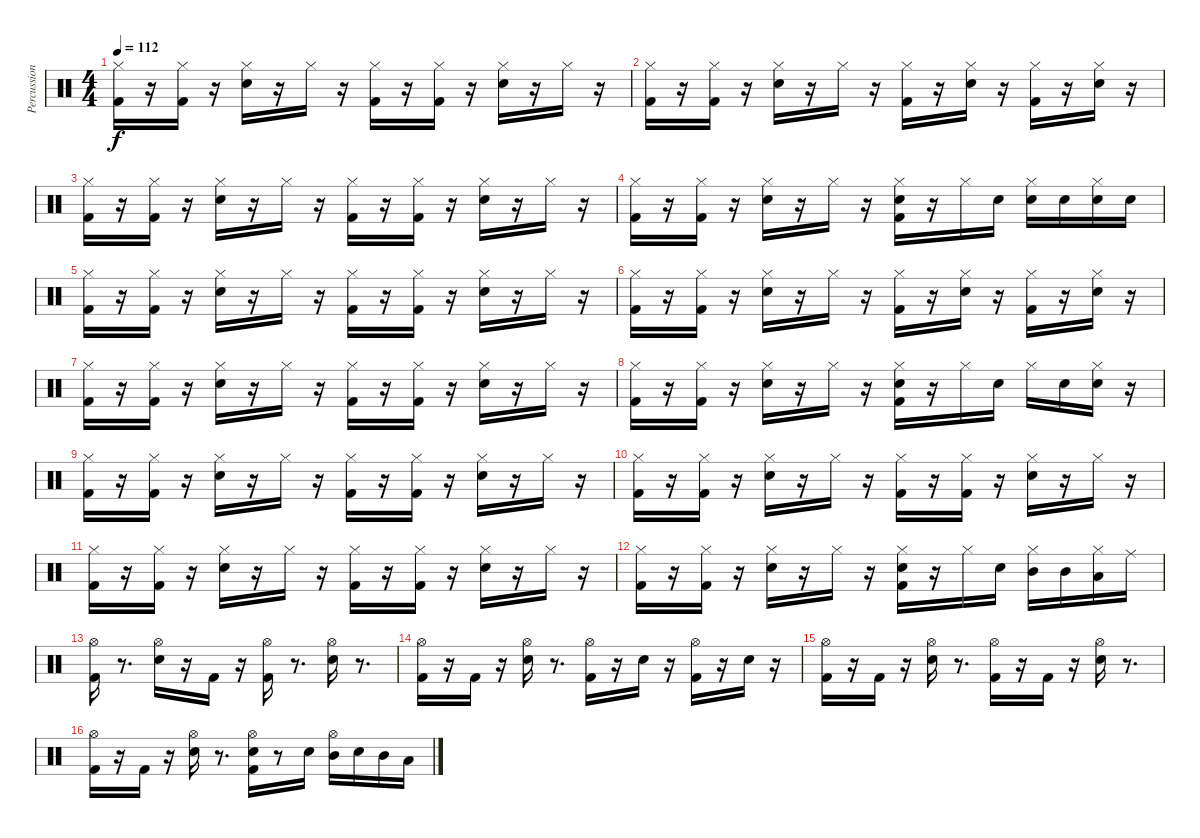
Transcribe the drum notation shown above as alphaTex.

\track ("Percussion" "Percussion") {instrument percussion}
\staff {score}
\articulation defaults
\ts (4 4)
\tempo 112
\clef neutral
\ks c
("Hi-Hat (closed)" "Kick (hit) 2").16{dy f} r.16 ("Hi-Hat (closed)" "Kick (hit) 2").16 r.16 ("Snare (hit) 2" "Hi-Hat (closed)").16 r.16 "Hi-Hat (closed)".16 r.16 ("Hi-Hat (closed)" "Kick (hit) 2").16 r.16 ("Hi-Hat (closed)" "Kick (hit) 2").16 r.16 ("Snare (hit) 2" "Hi-Hat (closed)").16 r.16 "Hi-Hat (closed)".16 r.16 |
("Hi-Hat (closed)" "Kick (hit) 2").16 r.16 ("Hi-Hat (closed)" "Kick (hit) 2").16 r.16 ("Snare (hit) 2" "Hi-Hat (closed)").16 r.16 "Hi-Hat (closed)".16 r.16 ("Hi-Hat (closed)" "Kick (hit) 2").16 r.16 ("Snare (hit) 2" "Hi-Hat (closed)").16 r.16 ("Hi-Hat (closed)" "Kick (hit) 2").16 r.16 ("Snare (hit) 2" "Hi-Hat (closed)").16 r.16 |
("Hi-Hat (closed)" "Kick (hit) 2").16 r.16 ("Hi-Hat (closed)" "Kick (hit) 2").16 r.16 ("Snare (hit) 2" "Hi-Hat (closed)").16 r.16 "Hi-Hat (closed)".16 r.16 ("Hi-Hat (closed)" "Kick (hit) 2").16 r.16 ("Hi-Hat (closed)" "Kick (hit) 2").16 r.16 ("Snare (hit) 2" "Hi-Hat (closed)").16 r.16 "Hi-Hat (closed)".16 r.16 |
("Hi-Hat (closed)" "Kick (hit) 2").16 r.16 ("Hi-Hat (closed)" "Kick (hit) 2").16 r.16 ("Snare (hit) 2" "Hi-Hat (closed)").16 r.16 "Hi-Hat (closed)".16 r.16 ("Snare (hit) 2" "Hi-Hat (closed)" "Kick (hit) 2").16 r.16 "Hi-Hat (closed)".16 "Snare (hit) 2".16 ("Snare (hit) 2" "Hi-Hat (closed)").16 "Snare (hit) 2".16 ("Snare (hit) 2" "Hi-Hat (closed)").16 "Snare (hit) 2".16 |
("Hi-Hat (closed)" "Kick (hit) 2").16 r.16 ("Hi-Hat (closed)" "Kick (hit) 2").16 r.16 ("Snare (hit) 2" "Hi-Hat (closed)").16 r.16 "Hi-Hat (closed)".16 r.16 ("Hi-Hat (closed)" "Kick (hit) 2").16 r.16 ("Hi-Hat (closed)" "Kick (hit) 2").16 r.16 ("Snare (hit) 2" "Hi-Hat (closed)").16 r.16 "Hi-Hat (closed)".16 r.16 |
("Hi-Hat (closed)" "Kick (hit) 2").16 r.16 ("Hi-Hat (closed)" "Kick (hit) 2").16 r.16 ("Snare (hit) 2" "Hi-Hat (closed)").16 r.16 "Hi-Hat (closed)".16 r.16 ("Hi-Hat (closed)" "Kick (hit) 2").16 r.16 ("Snare (hit) 2" "Hi-Hat (closed)").16 r.16 ("Hi-Hat (closed)" "Kick (hit) 2").16 r.16 ("Snare (hit) 2" "Hi-Hat (closed)").16 r.16 |
("Hi-Hat (closed)" "Kick (hit) 2").16 r.16 ("Hi-Hat (closed)" "Kick (hit) 2").16 r.16 ("Snare (hit) 2" "Hi-Hat (closed)").16 r.16 "Hi-Hat (closed)".16 r.16 ("Hi-Hat (closed)" "Kick (hit) 2").16 r.16 ("Hi-Hat (closed)" "Kick (hit) 2").16 r.16 ("Snare (hit) 2" "Hi-Hat (closed)").16 r.16 "Hi-Hat (closed)".16 r.16 |
("Hi-Hat (closed)" "Kick (hit) 2").16 r.16 ("Hi-Hat (closed)" "Kick (hit) 2").16 r.16 ("Snare (hit) 2" "Hi-Hat (closed)").16 r.16 "Hi-Hat (closed)".16 r.16 ("Snare (hit) 2" "Hi-Hat (closed)" "Kick (hit) 2").16 r.16 "Hi-Hat (closed)".16 "Snare (hit) 2".16 "Hi-Hat (closed)".16 "Snare (hit) 2".16 ("Snare (hit) 2" "Hi-Hat (closed)").16 r.16 |
("Hi-Hat (closed)" "Kick (hit) 2").16 r.16 ("Hi-Hat (closed)" "Kick (hit) 2").16 r.16 ("Snare (hit) 2" "Hi-Hat (closed)").16 r.16 "Hi-Hat (closed)".16 r.16 ("Hi-Hat (closed)" "Kick (hit) 2").16 r.16 ("Hi-Hat (closed)" "Kick (hit) 2").16 r.16 ("Snare (hit) 2" "Hi-Hat (closed)").16 r.16 "Hi-Hat (closed)".16 r.16 |
("Hi-Hat (closed)" "Kick (hit) 2").16 r.16 ("Hi-Hat (closed)" "Kick (hit) 2").16 r.16 ("Snare (hit) 2" "Hi-Hat (closed)").16 r.16 "Hi-Hat (closed)".16 r.16 ("Hi-Hat (closed)" "Kick (hit) 2").16 r.16 ("Hi-Hat (closed)" "Kick (hit) 2").16 r.16 ("Snare (hit) 2" "Hi-Hat (closed)").16 r.16 "Hi-Hat (closed)".16 r.16 |
("Hi-Hat (closed)" "Kick (hit) 2").16 r.16 ("Hi-Hat (closed)" "Kick (hit) 2").16 r.16 ("Snare (hit) 2" "Hi-Hat (closed)").16 r.16 "Hi-Hat (closed)".16 r.16 ("Hi-Hat (closed)" "Kick (hit) 2").16 r.16 ("Hi-Hat (closed)" "Kick (hit) 2").16 r.16 ("Snare (hit) 2" "Hi-Hat (closed)").16 r.16 "Hi-Hat (closed)".16 r.16 |
("Hi-Hat (closed)" "Kick (hit) 2").16 r.16 ("Hi-Hat (closed)" "Kick (hit) 2").16 r.16 ("Snare (hit) 2" "Hi-Hat (closed)").16 r.16 "Hi-Hat (closed)".16 r.16 ("Snare (hit) 2" "Hi-Hat (closed)" "Kick (hit) 2").16 r.16 "Hi-Hat (closed)".16 "Snare (hit) 2".16 ("Mid Tom (hit)" "Hi-Hat (closed)").16 "Mid Tom (hit)".16 ("Low Tom (hit)" "Hi-Hat (closed)").16 "Ride (middle)".16 |
("Hi-Hat (open)" "Kick (hit) 2").16 r.8{d} ("Snare (hit) 2" "Hi-Hat (open)").16 r.16 "Kick (hit) 2".16 r.16 ("Hi-Hat (open)" "Kick (hit) 2").16 r.8{d} ("Snare (hit) 2" "Hi-Hat (open)").16 r.8{d} |
("Hi-Hat (open)" "Kick (hit) 2").16 r.16 "Kick (hit) 2".16 r.16 ("Snare (hit) 2" "Hi-Hat (open)").16 r.8{d} ("Hi-Hat (open)" "Kick (hit) 2").16 r.16 "Snare (hit) 2".16 r.16 ("Hi-Hat (open)" "Kick (hit) 2").16 r.16 "Snare (hit) 2".16 r.16 |
("Hi-Hat (open)" "Kick (hit) 2").16 r.16 "Kick (hit) 2".16 r.16 ("Snare (hit) 2" "Hi-Hat (open)").16 r.8{d} ("Hi-Hat (open)" "Kick (hit) 2").16 r.16 "Kick (hit) 2".16 r.16 ("Snare (hit) 2" "Hi-Hat (open)").16 r.8{d} |
("Hi-Hat (open)" "Kick (hit) 2").16 r.16 "Kick (hit) 2".16 r.16 ("Snare (hit) 2" "Hi-Hat (open)").16 r.8{d} ("Snare (hit) 2" "Hi-Hat (open)" "Kick (hit) 2").16 r.8 "Snare (hit) 2".16 ("Mid Tom (hit)" "Hi-Hat (open)").16 "Snare (hit) 2".16 "Mid Tom (hit)".16 "Low Tom (hit)".16
